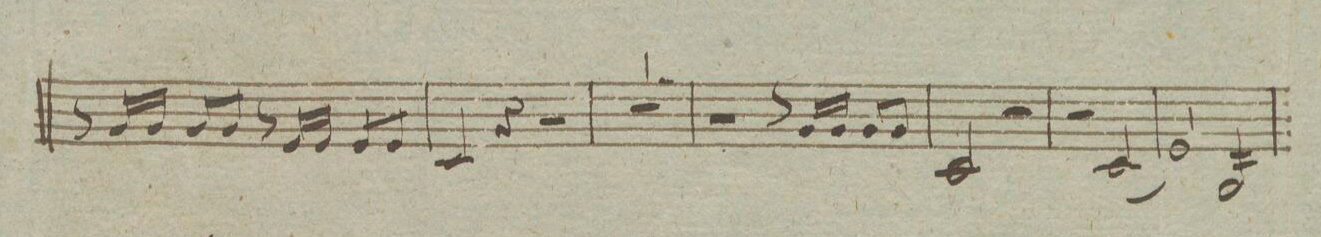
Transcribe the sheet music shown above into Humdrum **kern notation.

**kern
*I"Clarino. terco Principalo
*clefG2
*k[]
*met(c)
*M4/4
8r
16g/LL
16g/JJ
8g/L
8g/J
8r
16e/LL
16e/JJ
8e/L
8e/J
=120
4c/
4r
2r
=121
1r
=122
2r
8r
16g/LL
16g/JJ
8g/L
8g/J
=123
2c/
2r
=124
2r
(<2c/
=125
2e/)
2G/
=126
*-
